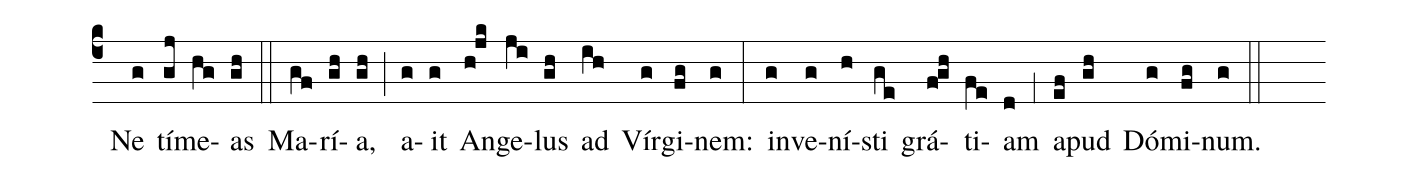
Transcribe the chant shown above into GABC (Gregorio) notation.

annotation: VIIIg;
%%
(c4) () Ne(g) tí(gj)me(hg)as(gh) (::) Ma(gf)rí(gh)a,(gh) (;) a(g)it(g) An(h!jk)ge(ji)lus(gh) ad(ih) Vír(g)gi(fg)nem:(g) (:) in(g)ve(g)ní(h)sti(ge) grá(f!gh)ti(fe)am(d) (;1) a(ef)pud(gh) Dó(g)mi(fg)num.(g) (::)
